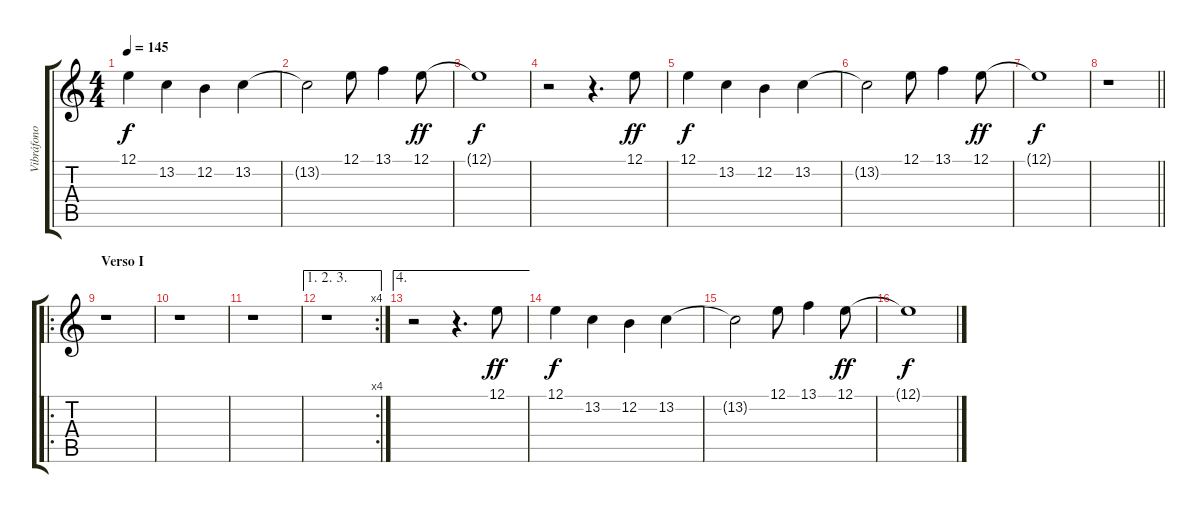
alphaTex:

\track ("Vibráfono" "Vibráfono") {instrument vibraphone}
\staff {score tabs}
\tuning (E4 B3 G3 D3 A2 E2) {hide}
\ts (4 4)
\tempo 145
\clef g2
\ks c
12.1.4{dy f} 13.2.4 12.2.4 13.2.4 |
13.2{t}.2 12.1.8 13.1.4 12.1.8{dy ff} |
12.1{t}.1{dy f} |
r.2 r.4{d} 12.1.8{dy ff} |
12.1.4{dy f} 13.2.4 12.2.4 13.2.4 |
13.2{t}.2 12.1.8 13.1.4 12.1.8{dy ff} |
12.1{t}.1{dy f} |
\barLineRight lightlight
r.1 |
\ro
\section ("" "Verso I")
r.1 |
r.1 |
r.1 |
\ae (1 2 3)
\rc 4
r.1 |
\ae 4
r.2 r.4{d} 12.1.8{dy ff} |
12.1.4{dy f} 13.2.4 12.2.4 13.2.4 |
13.2{t}.2 12.1.8 13.1.4 12.1.8{dy ff} |
12.1{t}.1{dy f}
